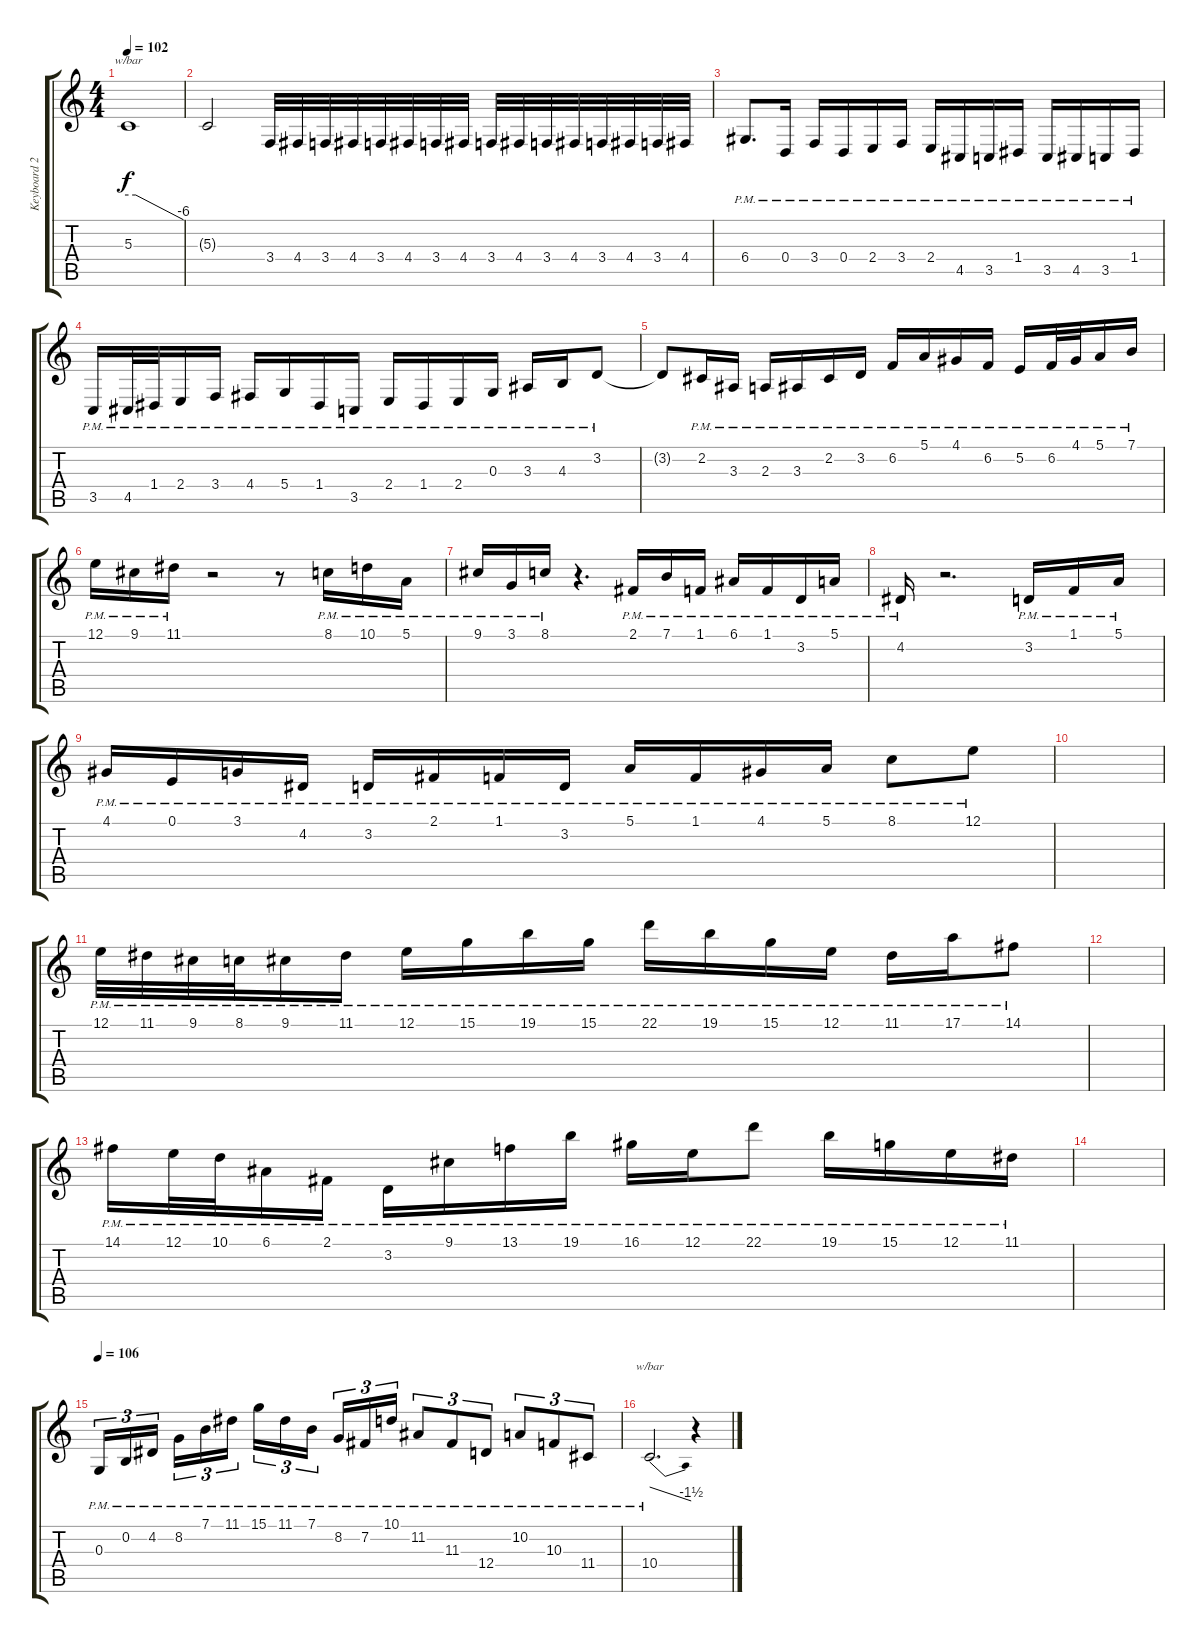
\track ("Keyboard 2" "Keyboard 2") {instrument drawbarorgan}
\staff {score tabs}
\tuning (E4 B3 G3 D3 A2 E2) {hide}
\ts (4 4)
\tempo 102
\clef g2
\ks c
5.3.1{tbe (custom default 0 0 8 0 60 -24) dy f} |
5.3{t}.2 3.4.32 4.4.32 3.4.32 4.4.32 3.4.32 4.4.32 3.4.32 4.4.32 3.4.32 4.4.32 3.4.32 4.4.32 3.4.32 4.4.32 3.4.32 4.4.32 |
6.4{pm}.8{d} 0.4{pm}.16 3.4{pm}.16 0.4{pm}.16 2.4{pm}.16 3.4{pm}.16 2.4{pm}.16 4.5{pm}.16 3.5{pm}.16 1.4{pm}.16 3.5{pm}.16 4.5{pm}.16 3.5{pm}.16 1.4{pm}.16 |
3.5{pm}.16 4.5{pm}.32 1.4{pm}.32 2.4{pm}.16 3.4{pm}.16 4.4{pm}.16 5.4{pm}.16 1.4{pm}.16 3.5{pm}.16 2.4{pm}.16 1.4{pm}.16 2.4{pm}.16 0.3{pm}.16 3.3{pm}.16 4.3{pm}.16 3.2{pm}.8 |
3.2{t}.8 2.2{pm}.16 3.3{pm}.16 2.3{pm}.16 3.3{pm}.16 2.2{pm}.16 3.2{pm}.16 6.2{pm}.16 5.1{pm}.16 4.1{pm}.16 6.2{pm}.16 5.2{pm}.16 6.2{pm}.32 4.1{pm}.32 5.1{pm}.16 7.1{pm}.16 |
12.1{pm}.16 9.1{pm}.16 11.1{pm}.16 r.2 r.8 8.1{pm}.16 10.1{pm}.16 5.1{pm}.16 |
9.1{pm}.16 3.1{pm}.16 8.1{pm}.16 r.4{d} 2.1{pm}.16 7.1{pm}.16 1.1{pm}.16 6.1{pm}.16 1.1{pm}.16 3.2{pm}.16 5.1{pm}.16 |
4.2{pm}.16 r.2{d} 3.2{pm}.16 1.1{pm}.16 5.1{pm}.16 |
4.1{pm}.16 0.1{pm}.16 3.1{pm}.16 4.2{pm}.16 3.2{pm}.16 2.1{pm}.16 1.1{pm}.16 3.2{pm}.16 5.1{pm}.16 1.1{pm}.16 4.1{pm}.16 5.1{pm}.16 8.1{pm}.8 12.1{pm}.8 |
|
12.1{pm}.32 11.1{pm}.32 9.1{pm}.32 8.1{pm}.32 9.1{pm}.16 11.1{pm}.16 12.1{pm}.16 15.1{pm}.16 19.1{pm}.16 15.1{pm}.16 22.1{pm}.16 19.1{pm}.16 15.1{pm}.16 12.1{pm}.16 11.1{pm}.16 17.1{pm}.16 14.1{pm}.8 |
|
14.1{pm}.16 12.1{pm}.32 10.1{pm}.32 6.1{pm}.16 2.1{pm}.16 3.2{pm}.16 9.1{pm}.16 13.1{pm}.16 19.1{pm}.16 16.1{pm}.16 12.1{pm}.16 22.1{pm}.8 19.1{pm}.16 15.1{pm}.16 12.1{pm}.16 11.1{pm}.16 |
|
\tempo 106
0.3{pm}.16{tu (3 2)} 0.2{pm}.16{tu (3 2)} 4.2{pm}.16{tu (3 2) beam splitsecondary} 8.2{pm}.16{tu (3 2)} 7.1{pm}.16{tu (3 2)} 11.1{pm}.16{tu (3 2)} 15.1{pm}.16{tu (3 2)} 11.1{pm}.16{tu (3 2)} 7.1{pm}.16{tu (3 2) beam splitsecondary} 8.2{pm}.16{tu (3 2)} 7.2{pm}.16{tu (3 2)} 10.1{pm}.16{tu (3 2)} 11.2{pm}.8{tu (3 2)} 11.3{pm}.8{tu (3 2)} 12.4{pm}.8{tu (3 2)} 10.2{pm}.8{tu (3 2)} 10.3{pm}.8{tu (3 2)} 11.4{pm}.8{tu (3 2)} |
10.4{pm}.2{d tbe (dive default 0 0 60 -6)} r.4
